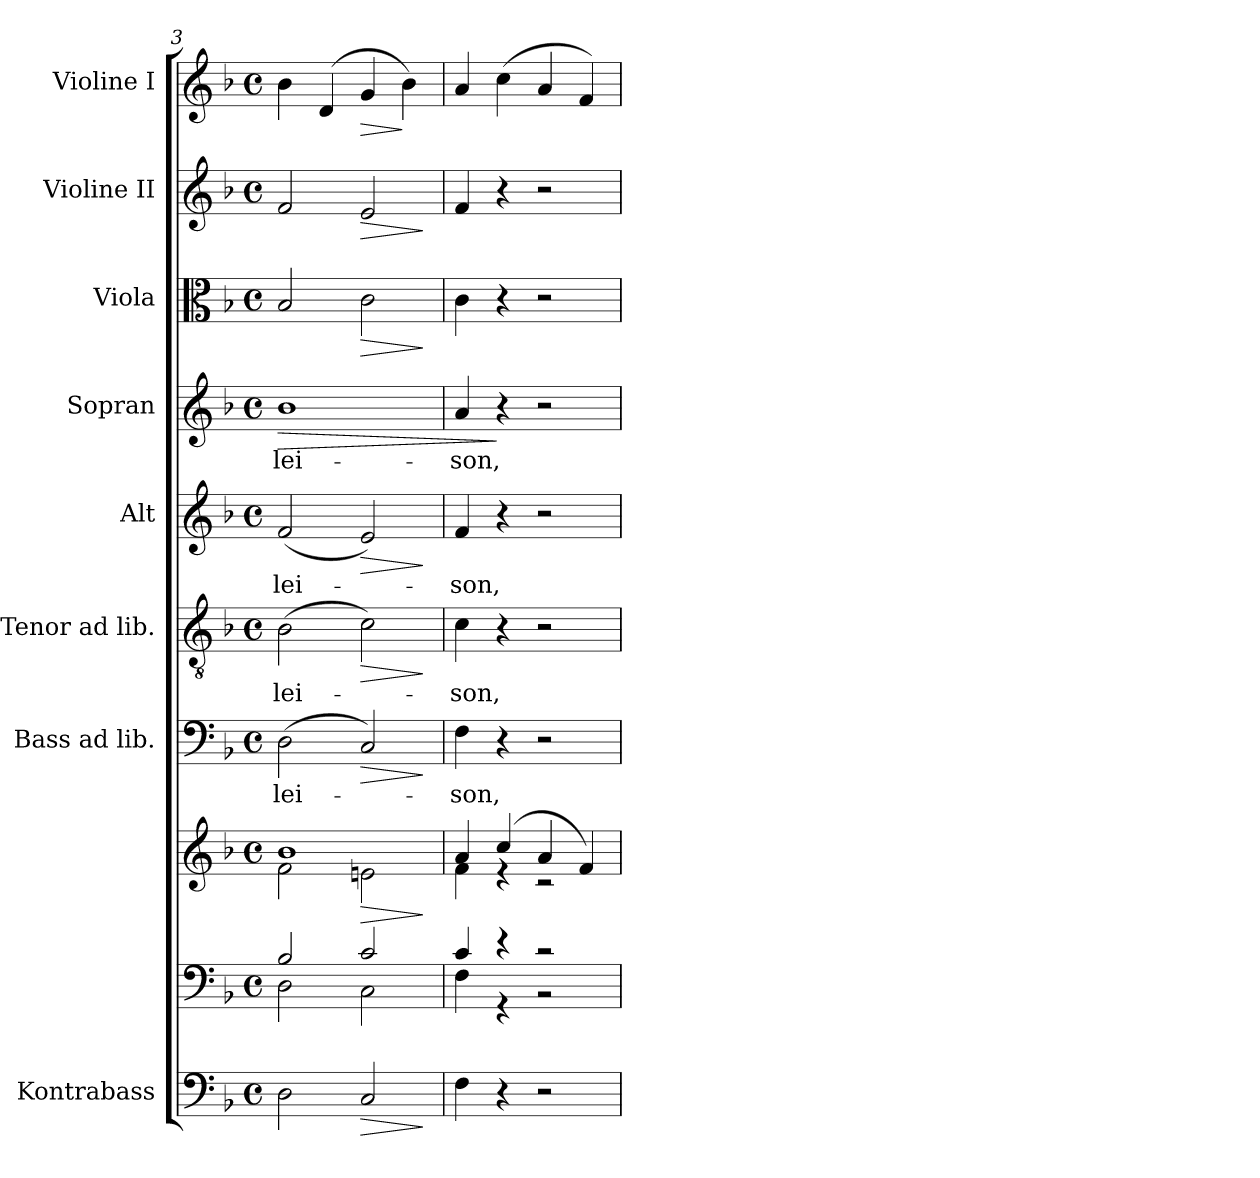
**kern	**dynam	**kern	**kern	**dynam	**kern	**text	**dynam	**kern	**text	**dynam	**kern	**text	**dynam	**kern	**text	**dynam	**kern	**dynam	**kern	**dynam	**kern	**dynam
*part9	*part9	*part8	*part8	*part8	*part7	*part7	*part7	*part6	*part6	*part6	*part5	*part5	*part5	*part4	*part4	*part4	*part3	*part3	*part2	*part2	*part1	*part1
*staff10	*staff10	*staff9	*staff8	*staff8/9	*staff7	*staff7	*staff7	*staff6	*staff6	*staff6	*staff5	*staff5	*staff5	*staff4	*staff4	*staff4	*staff3	*staff3	*staff2	*staff2	*staff1	*staff1
*I"Kontrabass	*	*	*	*	*I"Bass ad lib.	*	*	*I"Tenor ad lib.	*	*	*I"Alt	*	*	*I"Sopran	*	*	*I"Viola	*	*I"Violine II	*	*I"Violine I	*
*I'Kb.	*	*	*	*	*I'B.	*	*	*I'T.	*	*	*I'A.	*	*	*I'S.	*	*	*I'Vla.	*	*I'Vl. II	*	*I'Vl. I	*
*clefF4	*	*clefF4	*clefG2	*	*clefF4	*	*	*clefGv2	*	*	*clefG2	*	*	*clefG2	*	*	*clefC3	*	*clefG2	*	*clefG2	*
*ITrd7c12	*	*	*	*	*	*	*	*	*	*	*	*	*	*	*	*	*	*	*	*	*	*
*k[b-]	*	*k[b-]	*k[b-]	*	*k[b-]	*	*	*k[b-]	*	*	*k[b-]	*	*	*k[b-]	*	*	*k[b-]	*	*k[b-]	*	*k[b-]	*
*F:	*	*F:	*F:	*	*F:	*	*	*F:	*	*	*F:	*	*	*F:	*	*	*F:	*	*F:	*	*F:	*
*M4/4	*	*M4/4	*M4/4	*	*M4/4	*	*	*M4/4	*	*	*M4/4	*	*	*M4/4	*	*	*M4/4	*	*M4/4	*	*M4/4	*
*met(c)	*	*met(c)	*met(c)	*	*met(c)	*	*	*met(c)	*	*	*met(c)	*	*	*met(c)	*	*	*met(c)	*	*met(c)	*	*met(c)	*
=3	=3	=3	=3	=3	=3	=3	=3	=3	=3	=3	=3	=3	=3	=3	=3	=3	=3	=3	=3	=3	=3	=3
*	*	*^	*^	*	*	*	*	*	*	*	*	*	*	*	*	*	*	*	*	*	*	*
!	!	!	!	!	!	!	!	!LO:LY:b	!	!	!LO:LY:b	!	!	!LO:LY:b	!	!	!LO:LY:b	!LO:HP:b	!	!	!	!	!	!
2DD\	.	2B-/	2D\	1b-	2f\	.	(>2D\	-lei-	.	(>2B-\	-lei-	.	(<2f/	-lei-	.	1b-	-lei-	>	2B-/	.	2f/	.	4b-\	.
.	.	.	.	.	.	.	.	.	.	.	.	.	.	.	.	.	.	.	.	.	.	.	(4d/	.
!	!LO:HP:b	!	!	!	!	!LO:HP:b	!	!	!LO:HP:b	!	!	!LO:HP:b	!	!	!LO:HP:b	!	!	!	!	!LO:HP:b	!	!LO:HP:b	!	!LO:HP:b
2CC/	>	2c/	2C\	.	2en\	>	2C/)	.	>	2c\)	.	>	2e/)	.	>	.	.	.	2c\	>	2e/	>	4g/	>
.	.	.	.	.	.	.	.	.	.	.	.	.	.	.	.	.	.	.	.	.	.	.	4b-\)	]
*	*	*v	*v	*	*	*	*	*	*	*	*	*	*	*	*	*	*	*	*	*	*	*	*	*
*	*	*	*v	*v	*	*	*	*	*	*	*	*	*	*	*	*	*	*	*	*	*	*	*
.	]	.	.	]	.	.	]	.	.	]	.	.	]	.	.	.	.	]	.	]	.	.
=4	=4	=4	=4	=4	=4	=4	=4	=4	=4	=4	=4	=4	=4	=4	=4	=4	=4	=4	=4	=4	=4	=4
*	*	*^	*^	*	*	*	*	*	*	*	*	*	*	*	*	*	*	*	*	*	*	*
!	!	!	!	!	!	!	!	!LO:LY:b	!	!	!LO:LY:b	!	!	!LO:LY:b	!	!	!LO:LY:b	!	!	!	!	!	!	!
4FF\	.	4c/	4F\	4a/	4f\	.	4F\	-son,	.	4c\	-son,	.	4f/	-son,	.	4a/	-son,	.	4c\	.	4f/	.	4a/	.
4r	.	4r	4r	(4cc/	4rd	.	4r	.	.	4r	.	.	4r	.	.	4r	.	]	4r	.	4r	.	(>4cc\	.
2r	.	2r	2r	4a/	2rc	.	2r	.	.	2r	.	.	2r	.	.	2r	.	.	2r	.	2r	.	4a/	.
.	.	.	.	4f/)	.	.	.	.	.	.	.	.	.	.	.	.	.	.	.	.	.	.	4f/)	.
*	*	*v	*v	*	*	*	*	*	*	*	*	*	*	*	*	*	*	*	*	*	*	*	*	*
*	*	*	*v	*v	*	*	*	*	*	*	*	*	*	*	*	*	*	*	*	*	*	*	*
=	=	=	=	=	=	=	=	=	=	=	=	=	=	=	=	=	=	=	=	=	=	=
*-	*-	*-	*-	*-	*-	*-	*-	*-	*-	*-	*-	*-	*-	*-	*-	*-	*-	*-	*-	*-	*-	*-
